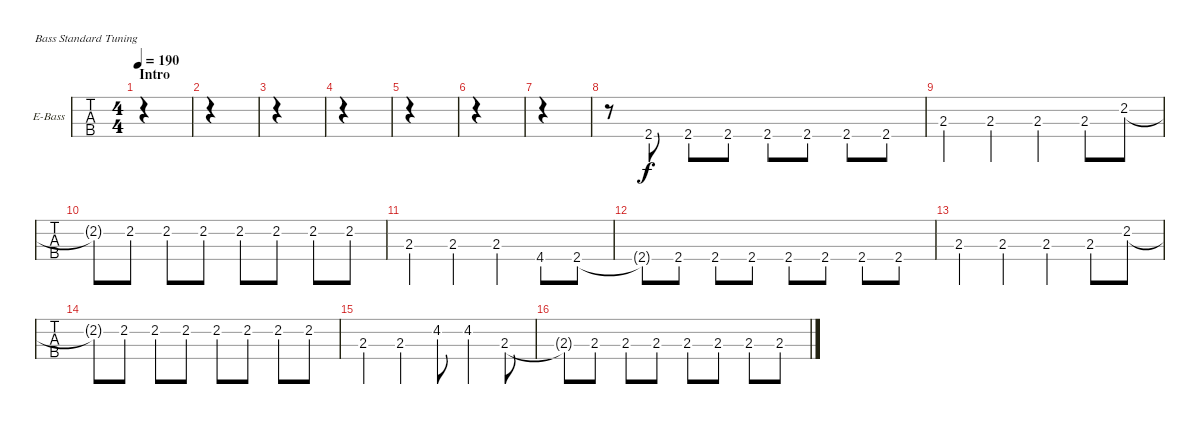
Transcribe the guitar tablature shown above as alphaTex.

\defaultSystemsLayout 4
\bracketExtendMode groupsimilarinstruments
\firstSystemTrackNameOrientation horizontal
\otherSystemsTrackNameOrientation horizontal
\track ("Akshay" "E-Bass") {instrument electricbassfinger}
\staff {tabs}
\tuning (G2 D2 A1 E1)
\ts (4 4)
\section ("" "Intro")
\tempo 190
\clef f4
\ks c
|
|
|
|
|
|
|
r.8 2.4.8 2.4.8 2.4.8 2.4.8 2.4.8 2.4.8 2.4.8 |
2.3.4 2.3.4 2.3.4 2.3.8 2.2.8 |
2.2{t}.8 2.2.8 2.2.8 2.2.8 2.2.8 2.2.8 2.2.8 2.2.8 |
2.3.4 2.3.4 2.3.4 4.4.8 2.4.8 |
2.4{t}.8 2.4.8 2.4.8 2.4.8 2.4.8 2.4.8 2.4.8 2.4.8 |
2.3.4 2.3.4 2.3.4 2.3.8 2.2.8 |
2.2{t}.8 2.2.8 2.2.8 2.2.8 2.2.8 2.2.8 2.2.8 2.2.8 |
2.3.4 2.3.4 4.2.8 4.2.4 2.3.8 |
2.3{t}.8 2.3.8 2.3.8 2.3.8 2.3.8 2.3.8 2.3.8 2.3.8
